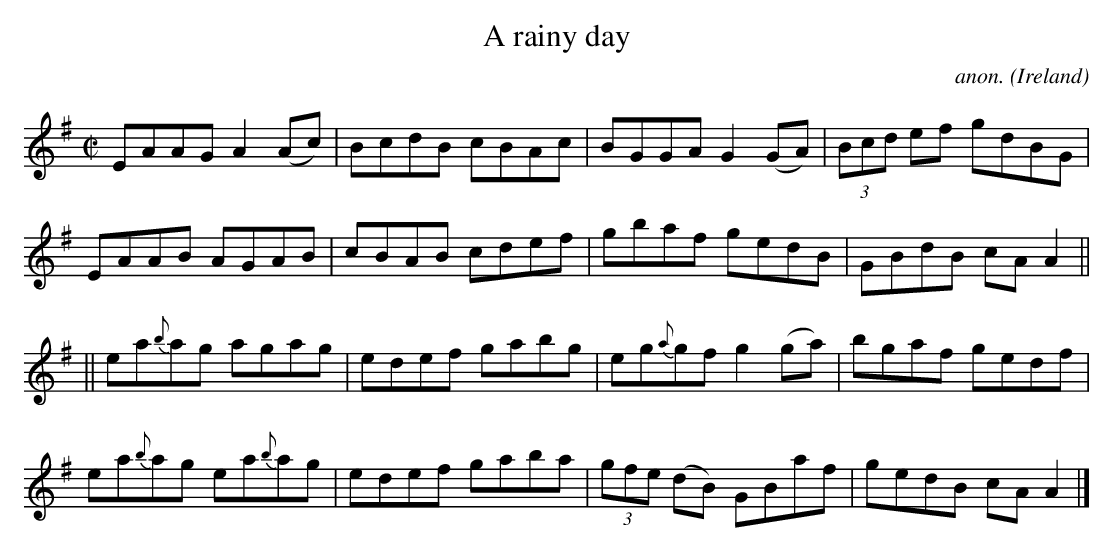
X:1
T:A rainy day
C:anon.
O:Ireland
M:C|
L:1/8
K:Ador
EAAG A2(Ac)|BcdB cBAc|BGGA G2(GA)|(3Bcd ef gdBG|
EAAB AGAB|cBAB cdef|gbaf gedB|GBdB cAA2||
||ea{b}ag agag|edef gabg|eg{a}gf g2(ga)|bgaf gedf|
ea{b}ag ea{b}ag| edef gaba|(3gfe (dB) GBaf|gedB cAA2|]
